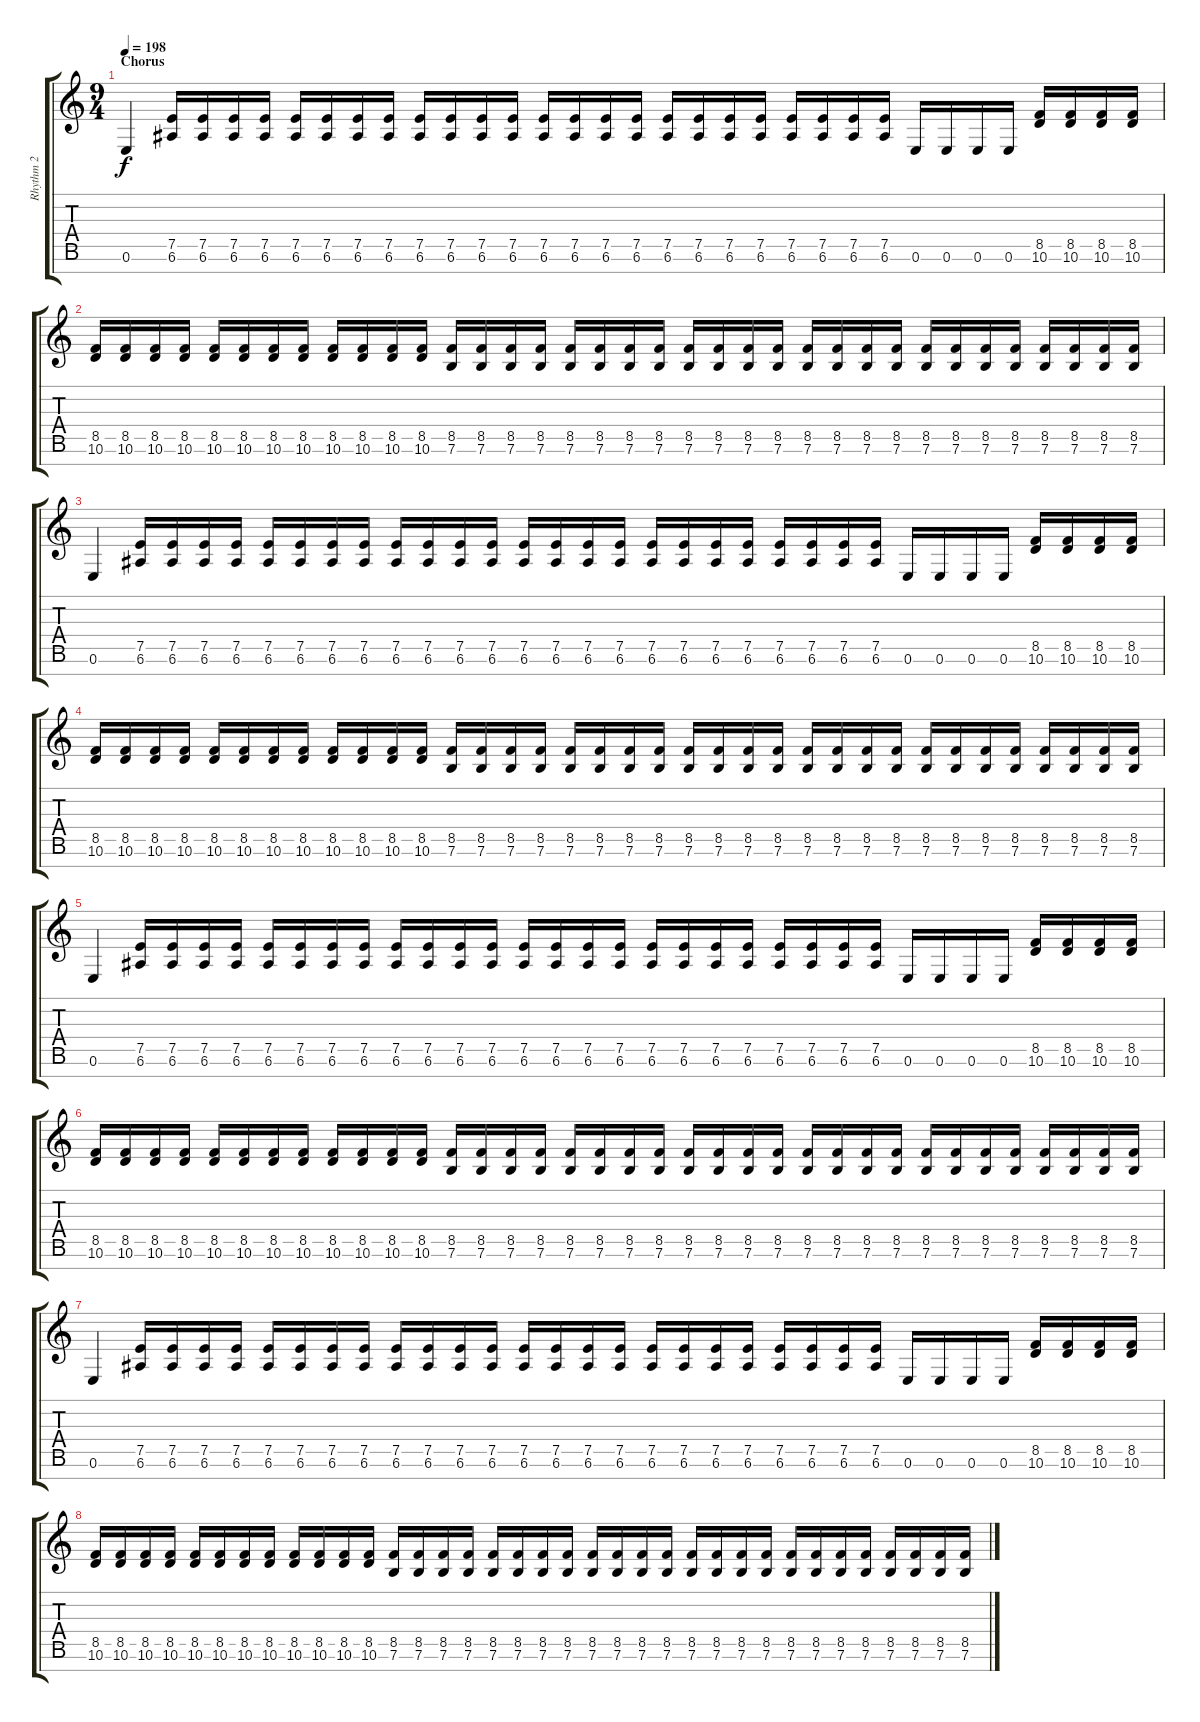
\track ("Rhythm 2" "Rhythm 2") {instrument overdrivenguitar}
\staff {score tabs}
\tuning (E4 B3 G3 D3 A2 E2 B1) {hide}
\ts (9 4)
\section ("" "Chorus")
\tempo 198
\clef g2
\ks c
0.6.4{dy f} (7.5 6.6).16 (7.5 6.6).16 (7.5 6.6).16 (7.5 6.6).16 (7.5 6.6).16 (7.5 6.6).16 (7.5 6.6).16 (7.5 6.6).16 (7.5 6.6).16 (7.5 6.6).16 (7.5 6.6).16 (7.5 6.6).16 (7.5 6.6).16 (7.5 6.6).16 (7.5 6.6).16 (7.5 6.6).16 (7.5 6.6).16 (7.5 6.6).16 (7.5 6.6).16 (7.5 6.6).16 (7.5 6.6).16 (7.5 6.6).16 (7.5 6.6).16 (7.5 6.6).16 0.6.16 0.6.16 0.6.16 0.6.16 (8.5 10.6).16 (8.5 10.6).16 (8.5 10.6).16 (8.5 10.6).16 |
(8.5 10.6).16 (8.5 10.6).16 (8.5 10.6).16 (8.5 10.6).16 (8.5 10.6).16 (8.5 10.6).16 (8.5 10.6).16 (8.5 10.6).16 (8.5 10.6).16 (8.5 10.6).16 (8.5 10.6).16 (8.5 10.6).16 (8.5 7.6).16 (8.5 7.6).16 (8.5 7.6).16 (8.5 7.6).16 (8.5 7.6).16 (8.5 7.6).16 (8.5 7.6).16 (8.5 7.6).16 (8.5 7.6).16 (8.5 7.6).16 (8.5 7.6).16 (8.5 7.6).16 (8.5 7.6).16 (8.5 7.6).16 (8.5 7.6).16 (8.5 7.6).16 (8.5 7.6).16 (8.5 7.6).16 (8.5 7.6).16 (8.5 7.6).16 (8.5 7.6).16 (8.5 7.6).16 (8.5 7.6).16 (8.5 7.6).16 |
0.6.4 (7.5 6.6).16 (7.5 6.6).16 (7.5 6.6).16 (7.5 6.6).16 (7.5 6.6).16 (7.5 6.6).16 (7.5 6.6).16 (7.5 6.6).16 (7.5 6.6).16 (7.5 6.6).16 (7.5 6.6).16 (7.5 6.6).16 (7.5 6.6).16 (7.5 6.6).16 (7.5 6.6).16 (7.5 6.6).16 (7.5 6.6).16 (7.5 6.6).16 (7.5 6.6).16 (7.5 6.6).16 (7.5 6.6).16 (7.5 6.6).16 (7.5 6.6).16 (7.5 6.6).16 0.6.16 0.6.16 0.6.16 0.6.16 (8.5 10.6).16 (8.5 10.6).16 (8.5 10.6).16 (8.5 10.6).16 |
(8.5 10.6).16 (8.5 10.6).16 (8.5 10.6).16 (8.5 10.6).16 (8.5 10.6).16 (8.5 10.6).16 (8.5 10.6).16 (8.5 10.6).16 (8.5 10.6).16 (8.5 10.6).16 (8.5 10.6).16 (8.5 10.6).16 (8.5 7.6).16 (8.5 7.6).16 (8.5 7.6).16 (8.5 7.6).16 (8.5 7.6).16 (8.5 7.6).16 (8.5 7.6).16 (8.5 7.6).16 (8.5 7.6).16 (8.5 7.6).16 (8.5 7.6).16 (8.5 7.6).16 (8.5 7.6).16 (8.5 7.6).16 (8.5 7.6).16 (8.5 7.6).16 (8.5 7.6).16 (8.5 7.6).16 (8.5 7.6).16 (8.5 7.6).16 (8.5 7.6).16 (8.5 7.6).16 (8.5 7.6).16 (8.5 7.6).16 |
0.6.4 (7.5 6.6).16 (7.5 6.6).16 (7.5 6.6).16 (7.5 6.6).16 (7.5 6.6).16 (7.5 6.6).16 (7.5 6.6).16 (7.5 6.6).16 (7.5 6.6).16 (7.5 6.6).16 (7.5 6.6).16 (7.5 6.6).16 (7.5 6.6).16 (7.5 6.6).16 (7.5 6.6).16 (7.5 6.6).16 (7.5 6.6).16 (7.5 6.6).16 (7.5 6.6).16 (7.5 6.6).16 (7.5 6.6).16 (7.5 6.6).16 (7.5 6.6).16 (7.5 6.6).16 0.6.16 0.6.16 0.6.16 0.6.16 (8.5 10.6).16 (8.5 10.6).16 (8.5 10.6).16 (8.5 10.6).16 |
(8.5 10.6).16 (8.5 10.6).16 (8.5 10.6).16 (8.5 10.6).16 (8.5 10.6).16 (8.5 10.6).16 (8.5 10.6).16 (8.5 10.6).16 (8.5 10.6).16 (8.5 10.6).16 (8.5 10.6).16 (8.5 10.6).16 (8.5 7.6).16 (8.5 7.6).16 (8.5 7.6).16 (8.5 7.6).16 (8.5 7.6).16 (8.5 7.6).16 (8.5 7.6).16 (8.5 7.6).16 (8.5 7.6).16 (8.5 7.6).16 (8.5 7.6).16 (8.5 7.6).16 (8.5 7.6).16 (8.5 7.6).16 (8.5 7.6).16 (8.5 7.6).16 (8.5 7.6).16 (8.5 7.6).16 (8.5 7.6).16 (8.5 7.6).16 (8.5 7.6).16 (8.5 7.6).16 (8.5 7.6).16 (8.5 7.6).16 |
0.6.4 (7.5 6.6).16 (7.5 6.6).16 (7.5 6.6).16 (7.5 6.6).16 (7.5 6.6).16 (7.5 6.6).16 (7.5 6.6).16 (7.5 6.6).16 (7.5 6.6).16 (7.5 6.6).16 (7.5 6.6).16 (7.5 6.6).16 (7.5 6.6).16 (7.5 6.6).16 (7.5 6.6).16 (7.5 6.6).16 (7.5 6.6).16 (7.5 6.6).16 (7.5 6.6).16 (7.5 6.6).16 (7.5 6.6).16 (7.5 6.6).16 (7.5 6.6).16 (7.5 6.6).16 0.6.16 0.6.16 0.6.16 0.6.16 (8.5 10.6).16 (8.5 10.6).16 (8.5 10.6).16 (8.5 10.6).16 |
(8.5 10.6).16 (8.5 10.6).16 (8.5 10.6).16 (8.5 10.6).16 (8.5 10.6).16 (8.5 10.6).16 (8.5 10.6).16 (8.5 10.6).16 (8.5 10.6).16 (8.5 10.6).16 (8.5 10.6).16 (8.5 10.6).16 (8.5 7.6).16 (8.5 7.6).16 (8.5 7.6).16 (8.5 7.6).16 (8.5 7.6).16 (8.5 7.6).16 (8.5 7.6).16 (8.5 7.6).16 (8.5 7.6).16 (8.5 7.6).16 (8.5 7.6).16 (8.5 7.6).16 (8.5 7.6).16 (8.5 7.6).16 (8.5 7.6).16 (8.5 7.6).16 (8.5 7.6).16 (8.5 7.6).16 (8.5 7.6).16 (8.5 7.6).16 (8.5 7.6).16 (8.5 7.6).16 (8.5 7.6).16 (8.5 7.6).16
